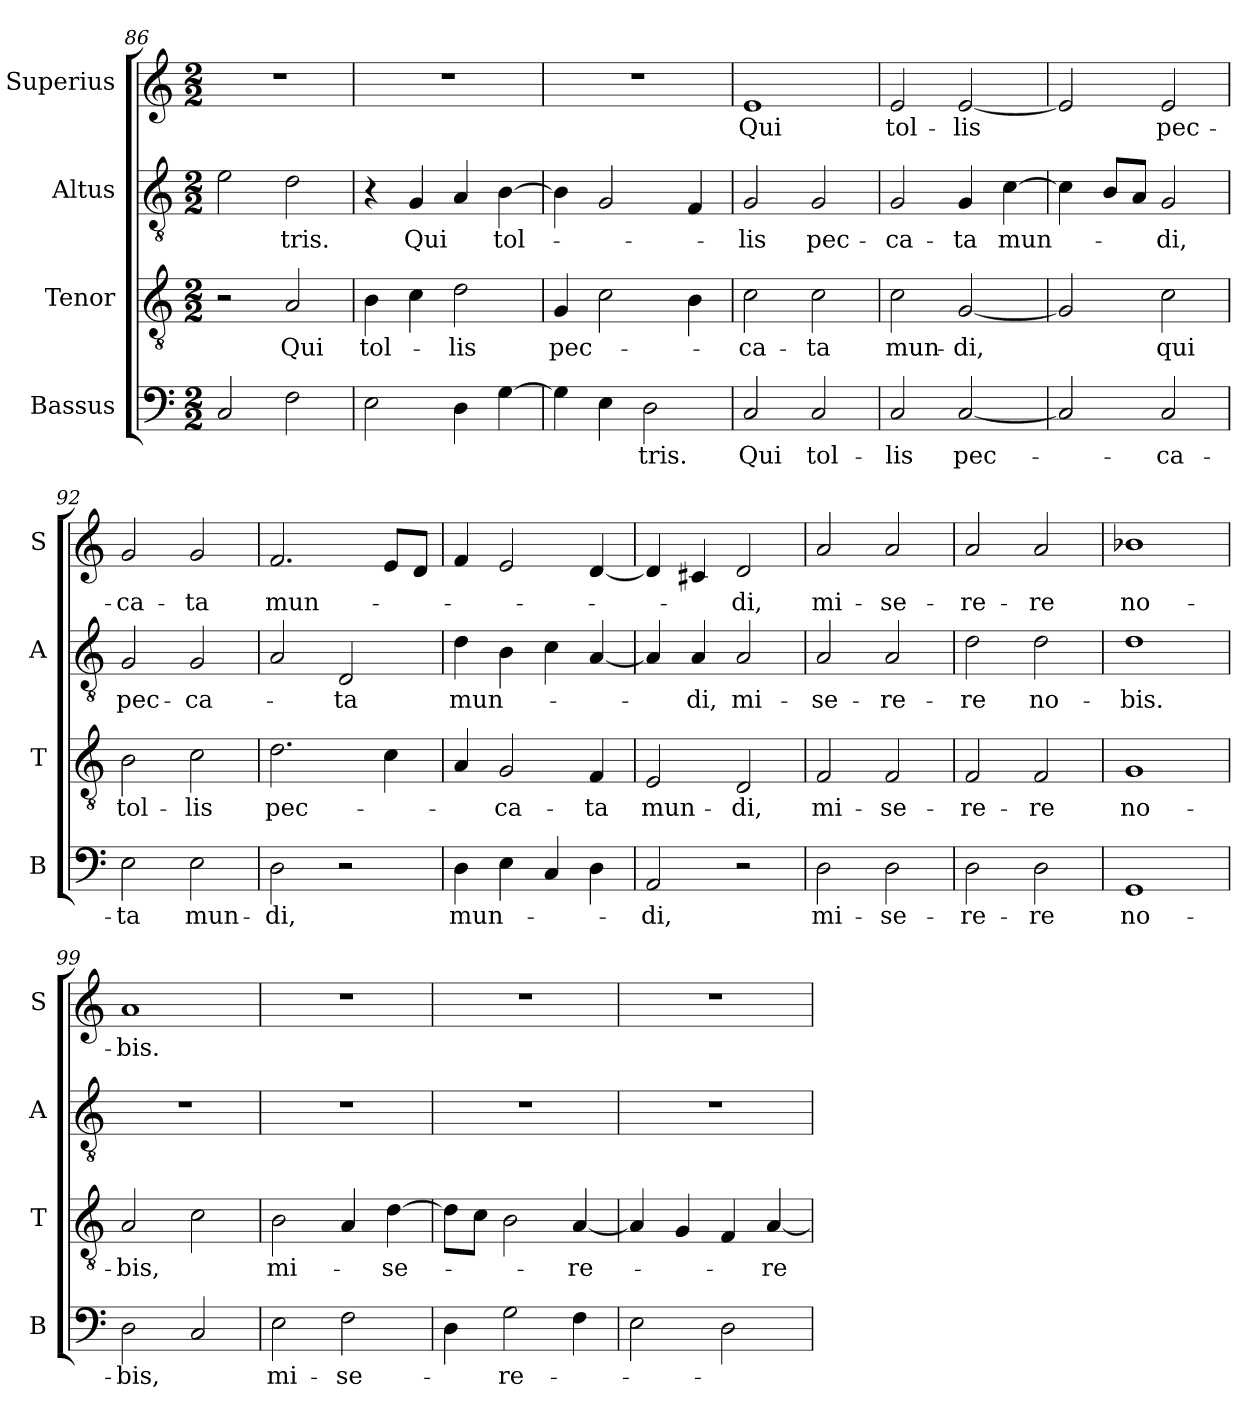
**kern	**text	**kern	**text	**kern	**text	**kern	**text
*part4	*part4	*part3	*part3	*part2	*part2	*part1	*part1
*staff4	*staff4	*staff3	*staff3	*staff2	*staff2	*staff1	*staff1
*I"Bassus	*	*I"Tenor	*	*I"Altus	*	*I"Superius	*
*I'B	*	*I'T	*	*I'A	*	*I'S	*
*clefF4	*	*clefGv2	*	*clefGv2	*	*clefG2	*
*k[]	*	*k[]	*	*k[]	*	*k[]	*
*M2/2	*	*M2/2	*	*M2/2	*	*M2/2	*
=86	=86	=86	=86	=86	=86	=86	=86
2C	.	2r	.	2e	.	1r	.
2F	.	2A	Qui	2d	-tris.	.	.
=87	=87	=87	=87	=87	=87	=87	=87
2E	.	4B	tol-	4r	.	1r	.
.	.	4c	.	4G	Qui	.	.
4D	.	2d	-lis	4A	.	.	.
[4G	.	.	.	[4B	tol-	.	.
=88	=88	=88	=88	=88	=88	=88	=88
4G]	.	4G	pec-	4B]	.	1r	.
4E	.	2c	.	2G	.	.	.
2D	-tris.	.	.	.	.	.	.
.	.	4B	.	4F	.	.	.
=89	=89	=89	=89	=89	=89	=89	=89
2C	Qui	2c	-ca-	2G	-lis	1e	Qui
2C	tol-	2c	-ta	2G	pec-	.	.
=90	=90	=90	=90	=90	=90	=90	=90
2C	-lis	2c	mun-	2G	-ca-	2e	tol-
[2C	pec-	[2G	-di,	4G	-ta	[2e	-lis
.	.	.	.	[4c	mun-	.	.
=91	=91	=91	=91	=91	=91	=91	=91
2C]	.	2G]	.	4c]	.	2e]	.
.	.	.	.	8BL	.	.	.
.	.	.	.	8AJ	.	.	.
!	!	!	!LO:LY:i	!	!	!	!
2C	-ca-	2c	qui	2G	-di,	2e	pec-
=92	=92	=92	=92	=92	=92	=92	=92
!	!	!	!LO:LY:i	!	!LO:LY:i	!	!
2E	-ta	2B	tol-	2G	pec-	2g	-ca-
!	!	!	!LO:LY:i	!	!LO:LY:i	!	!
2E	mun-	2c	-lis	2G	-ca-	2g	-ta
=93	=93	=93	=93	=93	=93	=93	=93
!	!	!	!LO:LY:i	!	!	!	!
2D	-di,	2.d	pec-	2A	.	2.f	mun-
!	!	!	!	!	!LO:LY:i	!	!
2r	.	.	.	2D	-ta	.	.
.	.	4c	.	.	.	8eL	.
.	.	.	.	.	.	8dJ	.
=94	=94	=94	=94	=94	=94	=94	=94
!	!LO:LY:i	!	!	!	!LO:LY:i	!	!
4D	mun-	4A	.	4d	mun-	4f	.
!	!	!	!LO:LY:i	!	!	!	!
4E	.	2G	-ca-	4B	.	2e	.
4C	.	.	.	4c	.	.	.
!	!	!	!LO:LY:i	!	!	!	!
4D	.	4F	-ta	[4A	.	[4d	.
=95	=95	=95	=95	=95	=95	=95	=95
!	!LO:LY:i	!	!LO:LY:i	!	!	!	!
2AA	-di,	2E	mun-	4A]	.	4d]	.
!	!	!	!	!	!LO:LY:i	!	!
.	.	.	.	4A	-di,	4c#X	.
!	!	!	!LO:LY:i	!	!	!	!
2r	.	2D	-di,	2A	mi-	2d	-di,
=96	=96	=96	=96	=96	=96	=96	=96
2D	mi-	2F	mi-	2A	-se-	2a	mi-
2D	-se-	2F	-se-	2A	-re-	2a	-se-
=97	=97	=97	=97	=97	=97	=97	=97
2D	-re-	2F	-re-	2d	-re	2a	-re-
2D	-re	2F	-re	2d	no-	2a	-re
=98	=98	=98	=98	=98	=98	=98	=98
1GG	no-	1G	no-	1d	-bis.	1b-i	no-
=99	=99	=99	=99	=99	=99	=99	=99
2D	-bis,	2A	-bis,	1r	.	1a	-bis.
2C	.	2c	.	.	.	.	.
=100	=100	=100	=100	=100	=100	=100	=100
!	!LO:LY:i	!	!LO:LY:i	!	!	!	!
2E	mi-	2B	mi-	1r	.	1r	.
!	!LO:LY:i	!	!	!	!	!	!
2F	-se-	4A	.	.	.	.	.
!	!	!	!LO:LY:i	!	!	!	!
.	.	[4d	-se-	.	.	.	.
=101	=101	=101	=101	=101	=101	=101	=101
4D	.	8dL]	.	1r	.	1r	.
.	.	8cJ	.	.	.	.	.
!	!LO:LY:i	!	!	!	!	!	!
2G	-re-	2B	.	.	.	.	.
!	!	!	!LO:LY:i	!	!	!	!
4F	.	[4A	-re-	.	.	.	.
=102	=102	=102	=102	=102	=102	=102	=102
2E	.	4A]	.	1r	.	1r	.
.	.	4G	.	.	.	.	.
2D	.	4F	.	.	.	.	.
!	!	!	!LO:LY:i	!	!	!	!
.	.	[4A	-re	.	.	.	.
=	=	=	=	=	=	=	=
*-	*-	*-	*-	*-	*-	*-	*-
